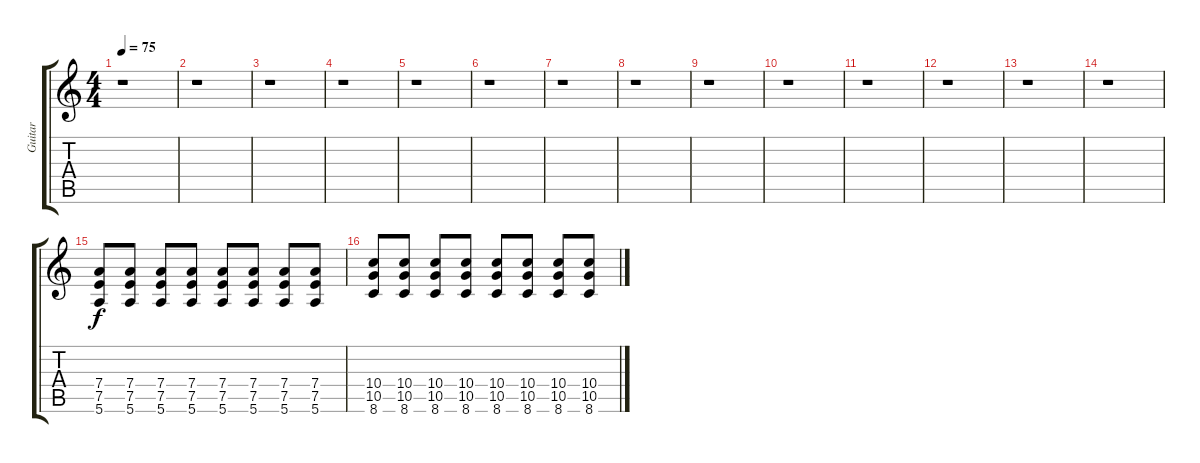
\track ("Guitar" "Guitar") {instrument overdrivenguitar}
\staff {score tabs}
\tuning (E4 B3 G3 D3 A2 E2) {hide}
\ts (4 4)
\tempo 75
\clef g2
\ks c
r.1{dy f instrument overdrivenguitar} |
r.1 |
r.1 |
r.1 |
r.1 |
r.1 |
r.1 |
r.1 |
r.1 |
r.1 |
r.1 |
r.1 |
r.1 |
r.1 |
(7.4 7.5 5.6).8 (7.4 7.5 5.6).8 (7.4 7.5 5.6).8 (7.4 7.5 5.6).8 (7.4 7.5 5.6).8 (7.4 7.5 5.6).8 (7.4 7.5 5.6).8 (7.4 7.5 5.6).8 |
(10.4 10.5 8.6).8 (10.4 10.5 8.6).8 (10.4 10.5 8.6).8 (10.4 10.5 8.6).8 (10.4 10.5 8.6).8 (10.4 10.5 8.6).8 (10.4 10.5 8.6).8 (10.4 10.5 8.6).8
